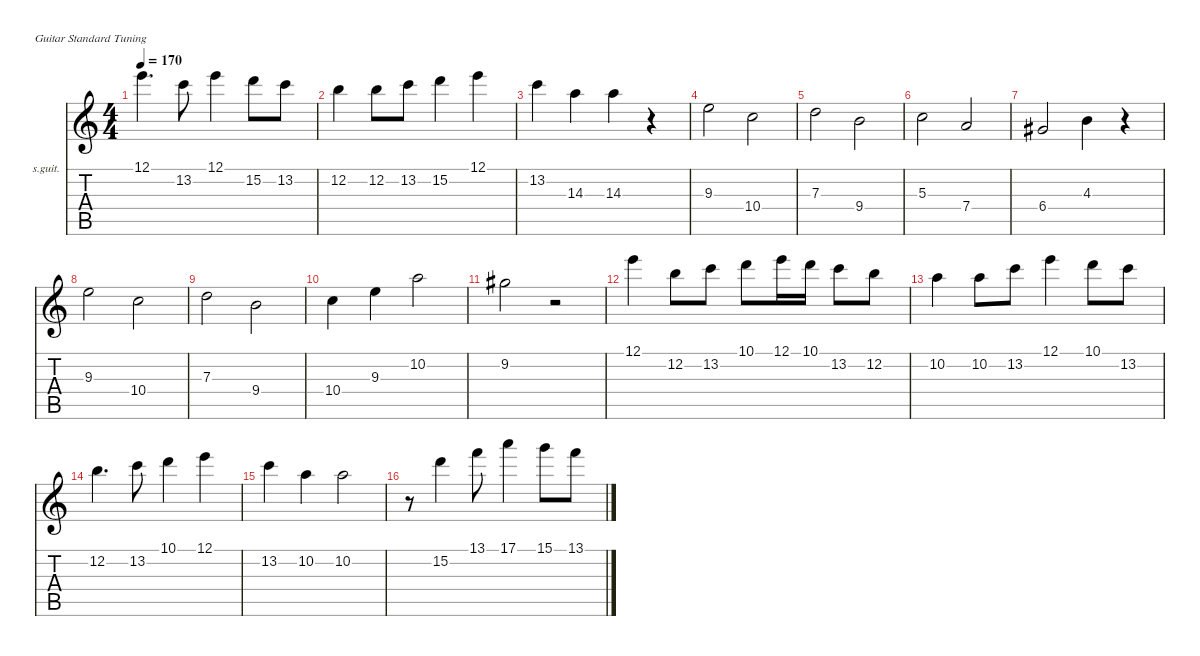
\hideDynamics
\bracketExtendMode nobrackets
\firstSystemTrackNameOrientation horizontal
\otherSystemsTrackNameOrientation horizontal
\track ("王玥昊" "s.guit.") {instrument acousticguitarsteel}
\staff {score tabs}
\tuning (E4 B3 G3 D3 A2 E2)
\ts (4 4)
\tempo 170
\clef g2
\ks c
12.1.4{d dy fff} 13.2.8 12.1.4 15.2.8 13.2.8 |
12.2.4 12.2.8 13.2.8 15.2.4 12.1.4 |
13.2.4 14.3.4 14.3.4 r.4 |
9.3.2 10.4.2 |
7.3.2{dy f} 9.4.2 |
5.3.2 7.4.2 |
6.4{acc #}.2 4.3.4 r.4 |
9.3.2{dy fff} 10.4.2 |
7.3.2 9.4.2 |
10.4.4 9.3.4 10.2.2 |
9.2{acc #}.2 r.2 |
12.1.4 12.2.8 13.2.8 10.1.8 12.1.16 10.1.16 13.2.8{dy f} 12.2.8 |
10.2.4 10.2.8 13.2.8 12.1.4{dy fff} 10.1.8 13.2.8{dy f} |
12.2.4{d} 13.2.8 10.1.4{dy fff} 12.1.4 |
13.2.4 10.2.4{dy f} 10.2.2 |
r.8 15.2.4{dy fff} 13.1.8 17.1.4 15.1.8 13.1.8
